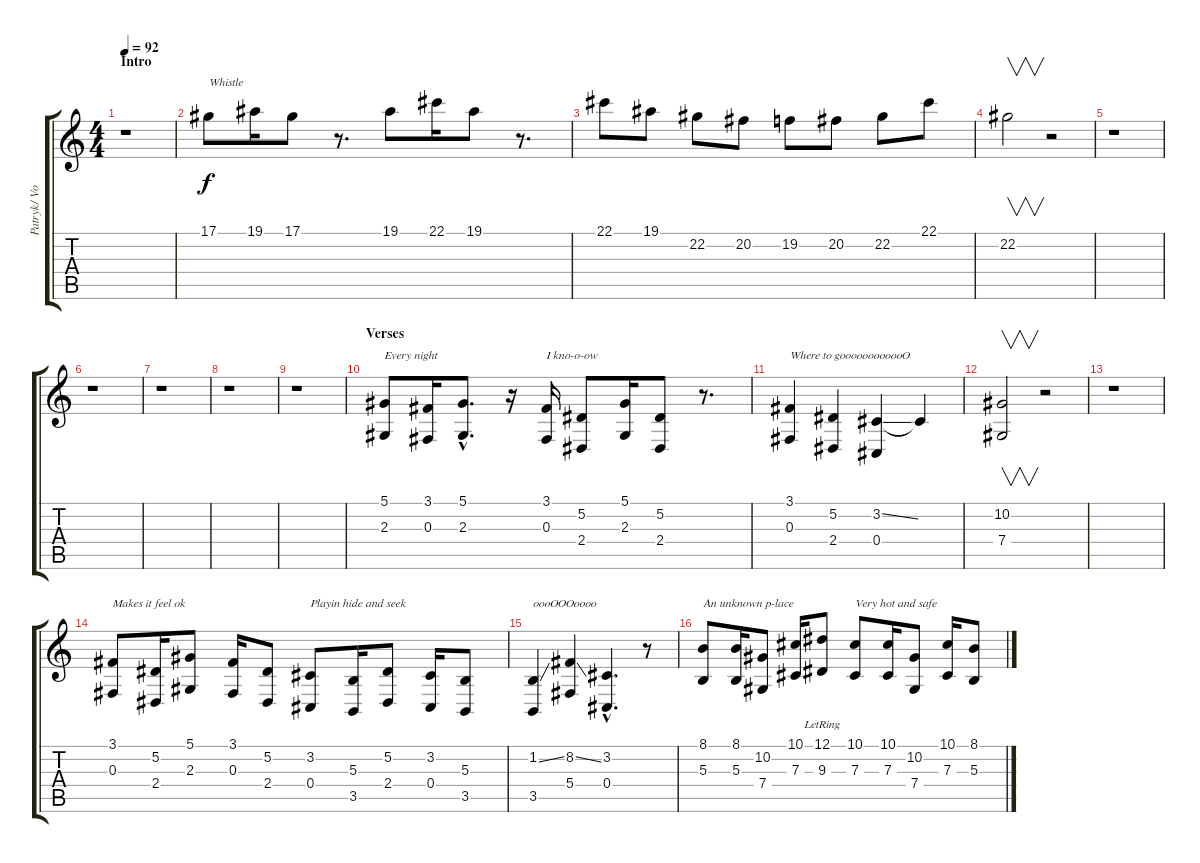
\track ("Patryk/ Vocal" "Patryk/ Vo") {instrument bassoon}
\staff {score tabs}
\tuning (Eb4 Bb3 Gb3 Db3 Ab2 Eb2) {hide}
\ts (4 4)
\section ("" "Intro")
\tempo 92
\clef g2
\ks c
r.1{dy f instrument bassoon} |
17.1.8{txt "Whistle" instrument whistle} 19.1.16 17.1.8 r.8{d} 19.1.8 22.1.16 19.1.8 r.8{d} |
22.1.8 19.1.8 22.2.8 20.2.8 19.2.8 20.2.8 22.2.8 22.1.8 |
22.2.2{v} r.2 |
r.1 |
r.1 |
r.1 |
r.1 |
r.1 |
\section ("" "Verses")
(5.1 2.3).8{txt "Every night" instrument bassoon} (3.1 0.3).16 (5.1{hac} 2.3{hac}).8{d} r.16 (3.1 0.3).16{txt "I kno-o-ow"} (5.2 2.4).8 (5.1 2.3).16 (5.2 2.4).8 r.8{d} |
(3.1 0.3).4{txt "Where to goooooooooooO"} (5.2 2.4).4 (3.2{ss} 0.4).4 3.2{t}.4 |
(10.2 7.4).2{v} r.2 |
r.1 |
(3.1 0.3).8{txt "Makes it feel ok"} (5.2 2.4).16 (5.1 2.3).8 (3.1 0.3).16 (5.2 2.4).8 (3.2 0.4).8{txt "Playin hide and seek"} (5.3 3.5).16 (5.2 2.4).8 (3.2 0.4).16 (5.3 3.5).8 |
(1.2{ss} 3.5).4{txt "oooOOOoooo"} (8.2{ss} 5.4).4 (3.2{hac} 0.4{hac}).4{d} r.8 |
(8.1 5.3).8{txt "An unknown p-lace"} (8.1 5.3).16 (10.2 7.4).8 (10.1 7.3).16 (12.1 9.3{lr}).8 (10.1 7.3).8{txt "Very hot and safe"} (10.1 7.3).16 (10.2 7.4).8 (10.1 7.3).16 (8.1 5.3).8
